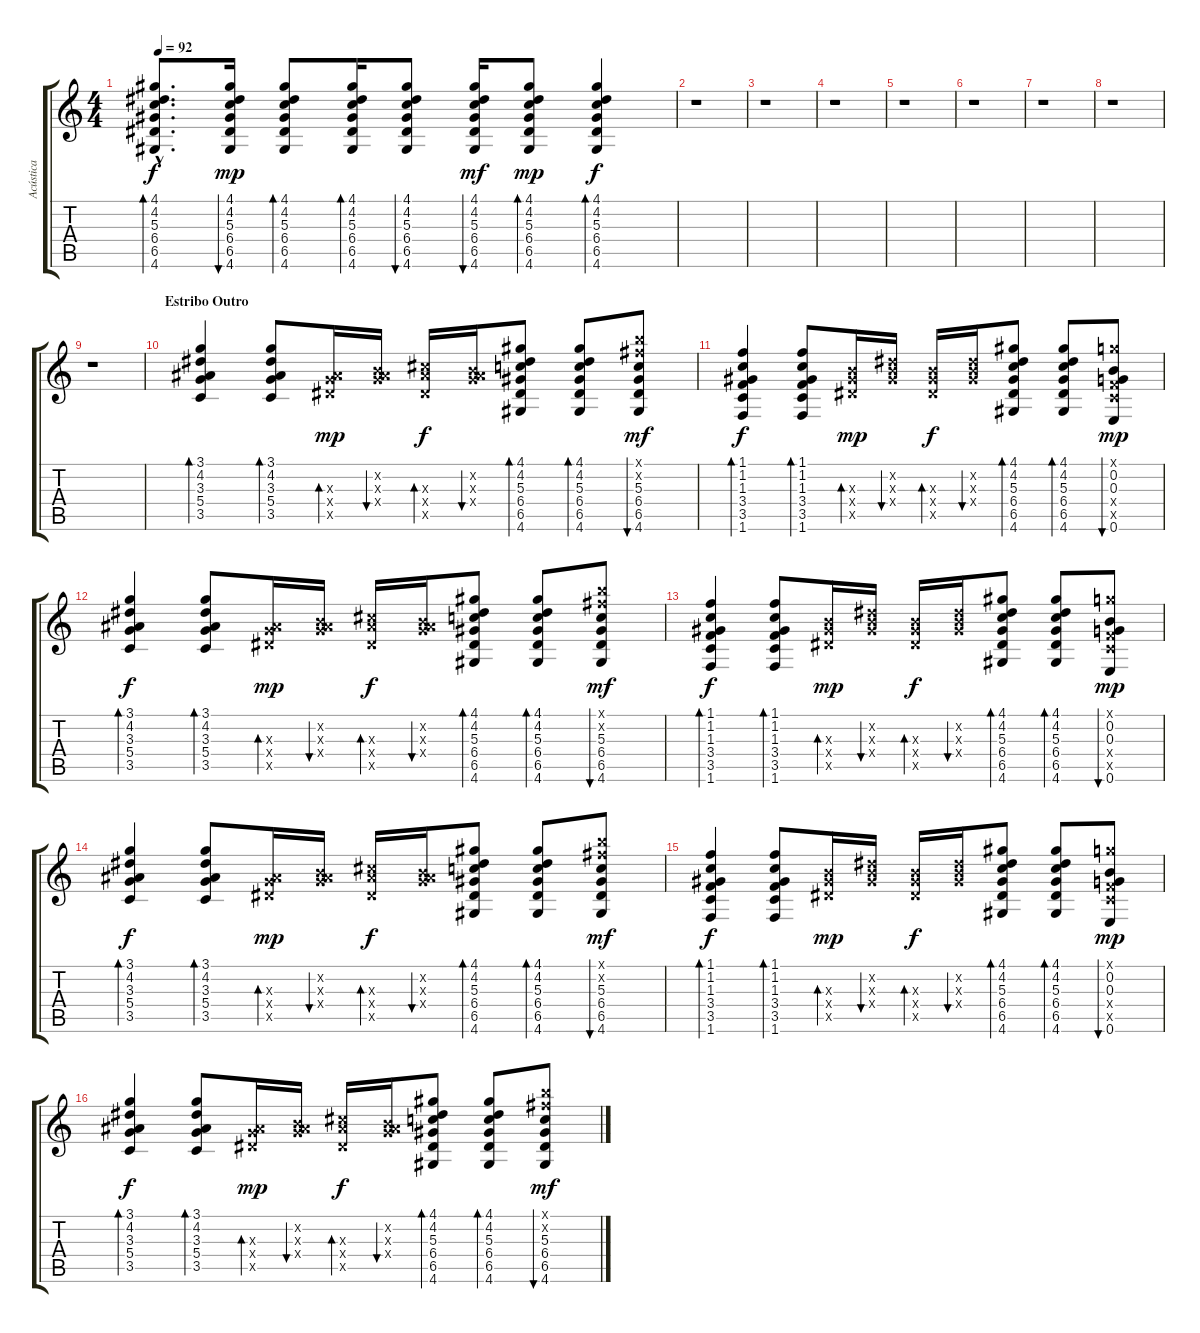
\track ("Acústica" "Acústica") {instrument acousticguitarsteel}
\staff {score tabs}
\tuning (E4 B3 G3 D3 A2 E2) {hide}
\ts (4 4)
\tempo 92
\clef g2
\ks c
(4.1{hac} 4.2{hac} 5.3{hac} 6.4{hac} 6.5{hac} 4.6{hac}).8{d bd 60 dy f} (4.1 4.2 5.3 6.4 6.5 4.6).16{bu 60 dy mp} (4.1 4.2 5.3 6.4 6.5 4.6).8{bd 60} (4.1 4.2 5.3 6.4 6.5 4.6).16{bd 60} (4.1 4.2 5.3 6.4 6.5 4.6).8{bu 60} (4.1 4.2 5.3 6.4 6.5 4.6).16{bu 60 dy mf} (4.1 4.2 5.3 6.4 6.5 4.6).8{bd 60 dy mp} (4.1 4.2 5.3 6.4 6.5 4.6).4{bd 60 dy f} |
r.1 |
r.1 |
r.1 |
r.1 |
r.1 |
r.1 |
r.1 |
r.1 |
\section ("" "Estribo Outro")
(3.1 4.2 3.3 5.4 3.5).4{bd 60} (3.1 4.2 3.3 5.4 3.5).8{bd 60} (0.3{x} 8.4{x} 6.5{x}).16{bd 60 dy mp} (0.2{x} 0.3{x} 8.4{x}).16{bu 60} (6.3{x} 8.4{x} 6.5{x}).16{bd 60 dy f} (0.2{x} 0.3{x} 8.4{x}).16{bu 60} (4.1 4.2 5.3 6.4 6.5 4.6).8{bd 60} (4.1 4.2 5.3 6.4 6.5 4.6).8{bd 60} (7.1{x} 7.2{x} 5.3 6.4 6.5 4.6).8{bu 60 dy mf} |
(1.1 1.2 1.3 3.4 3.5 1.6).4{bd 60 dy f} (1.1 1.2 1.3 3.4 3.5 1.6).8{bd 60} (4.3{x} 6.4{x} 6.5{x}).16{bd 60 dy mp} (4.2{x} 4.3{x} 6.4{x}).16{bu 60} (4.3{x} 6.4{x} 6.5{x}).16{bd 60 dy f} (4.2{x} 4.3{x} 6.4{x}).16{bu 60} (4.1 4.2 5.3 6.4 6.5 4.6).8{bd 60} (4.1 4.2 5.3 6.4 6.5 4.6).8{bd 60} (3.1{x} 0.2 0.3 3.4{x} 3.5{x} 0.6).8{bu 60 dy mp} |
(3.1 4.2 3.3 5.4 3.5).4{bd 60 dy f} (3.1 4.2 3.3 5.4 3.5).8{bd 60} (0.3{x} 8.4{x} 6.5{x}).16{bd 60 dy mp} (0.2{x} 0.3{x} 8.4{x}).16{bu 60} (6.3{x} 8.4{x} 6.5{x}).16{bd 60 dy f} (0.2{x} 0.3{x} 8.4{x}).16{bu 60} (4.1 4.2 5.3 6.4 6.5 4.6).8{bd 60} (4.1 4.2 5.3 6.4 6.5 4.6).8{bd 60} (7.1{x} 7.2{x} 5.3 6.4 6.5 4.6).8{bu 60 dy mf} |
(1.1 1.2 1.3 3.4 3.5 1.6).4{bd 60 dy f} (1.1 1.2 1.3 3.4 3.5 1.6).8{bd 60} (4.3{x} 6.4{x} 6.5{x}).16{bd 60 dy mp} (4.2{x} 4.3{x} 6.4{x}).16{bu 60} (4.3{x} 6.4{x} 6.5{x}).16{bd 60 dy f} (4.2{x} 4.3{x} 6.4{x}).16{bu 60} (4.1 4.2 5.3 6.4 6.5 4.6).8{bd 60} (4.1 4.2 5.3 6.4 6.5 4.6).8{bd 60} (3.1{x} 0.2 0.3 3.4{x} 3.5{x} 0.6).8{bu 60 dy mp} |
(3.1 4.2 3.3 5.4 3.5).4{bd 60 dy f} (3.1 4.2 3.3 5.4 3.5).8{bd 60} (0.3{x} 8.4{x} 6.5{x}).16{bd 60 dy mp} (0.2{x} 0.3{x} 8.4{x}).16{bu 60} (6.3{x} 8.4{x} 6.5{x}).16{bd 60 dy f} (0.2{x} 0.3{x} 8.4{x}).16{bu 60} (4.1 4.2 5.3 6.4 6.5 4.6).8{bd 60} (4.1 4.2 5.3 6.4 6.5 4.6).8{bd 60} (7.1{x} 7.2{x} 5.3 6.4 6.5 4.6).8{bu 60 dy mf} |
(1.1 1.2 1.3 3.4 3.5 1.6).4{bd 60 dy f} (1.1 1.2 1.3 3.4 3.5 1.6).8{bd 60} (4.3{x} 6.4{x} 6.5{x}).16{bd 60 dy mp} (4.2{x} 4.3{x} 6.4{x}).16{bu 60} (4.3{x} 6.4{x} 6.5{x}).16{bd 60 dy f} (4.2{x} 4.3{x} 6.4{x}).16{bu 60} (4.1 4.2 5.3 6.4 6.5 4.6).8{bd 60} (4.1 4.2 5.3 6.4 6.5 4.6).8{bd 60} (3.1{x} 0.2 0.3 3.4{x} 3.5{x} 0.6).8{bu 60 dy mp} |
(3.1 4.2 3.3 5.4 3.5).4{bd 60 dy f} (3.1 4.2 3.3 5.4 3.5).8{bd 60} (0.3{x} 8.4{x} 6.5{x}).16{bd 60 dy mp} (0.2{x} 0.3{x} 8.4{x}).16{bu 60} (6.3{x} 8.4{x} 6.5{x}).16{bd 60 dy f} (0.2{x} 0.3{x} 8.4{x}).16{bu 60} (4.1 4.2 5.3 6.4 6.5 4.6).8{bd 60} (4.1 4.2 5.3 6.4 6.5 4.6).8{bd 60} (7.1{x} 7.2{x} 5.3 6.4 6.5 4.6).8{bu 60 dy mf}
